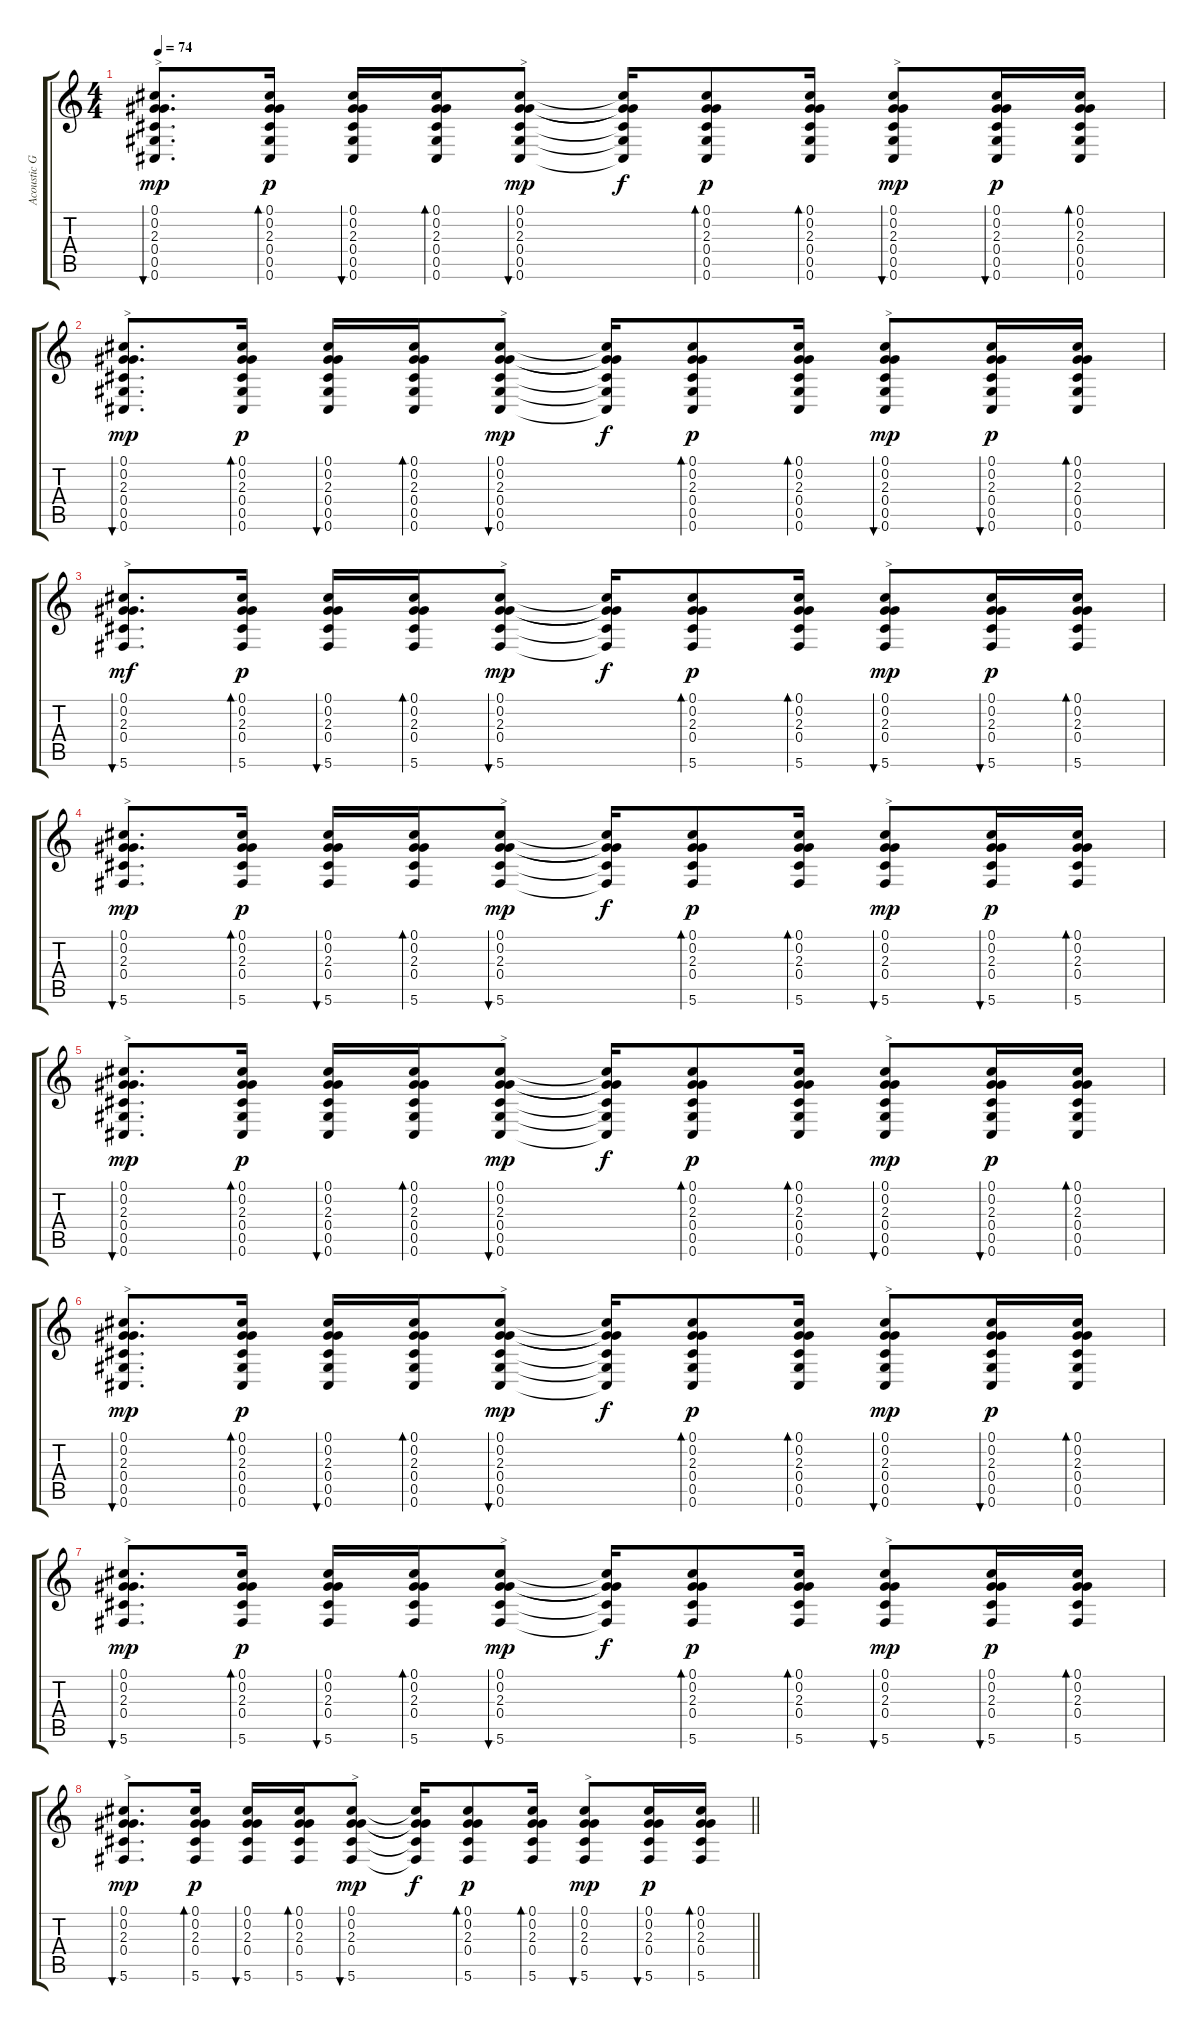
\track ("Acoustic Guitar" "Acoustic G") {instrument acousticguitarsteel}
\staff {score tabs}
\tuning (Db4 Ab3 Gb3 Db3 Ab2 Db2) {hide}
\ts (4 4)
\tempo 74
\clef g2
\ks c
(0.1 0.2 2.3 0.4 0.5 0.6).8{d bu 30 txt ">" dy mp instrument acousticguitarsteel} (0.1 0.2 2.3 0.4 0.5 0.6).16{bd 30 dy p} (0.1 0.2 2.3 0.4 0.5 0.6).16{bu 30} (0.1 0.2 2.3 0.4 0.5 0.6).16{bd 30} (0.1 0.2 2.3 0.4 0.5 0.6).8{bu 30 txt ">" dy mp} (0.1{t} 0.2{t} 2.3{t} 0.4{t} 0.5{t} 0.6{t}).16{dy f} (0.1 0.2 2.3 0.4 0.5 0.6).8{bd 30 dy p} (0.1 0.2 2.3 0.4 0.5 0.6).16{bd 30} (0.1 0.2 2.3 0.4 0.5 0.6).8{bu 30 txt ">" dy mp} (0.1 0.2 2.3 0.4 0.5 0.6).16{bu 30 dy p} (0.1 0.2 2.3 0.4 0.5 0.6).16{bd 30} |
(0.1 0.2 2.3 0.4 0.5 0.6).8{d bu 30 txt ">" dy mp} (0.1 0.2 2.3 0.4 0.5 0.6).16{bd 30 dy p} (0.1 0.2 2.3 0.4 0.5 0.6).16{bu 30} (0.1 0.2 2.3 0.4 0.5 0.6).16{bd 30} (0.1 0.2 2.3 0.4 0.5 0.6).8{bu 30 txt ">" dy mp} (0.1{t} 0.2{t} 2.3{t} 0.4{t} 0.5{t} 0.6{t}).16{dy f} (0.1 0.2 2.3 0.4 0.5 0.6).8{bd 30 dy p} (0.1 0.2 2.3 0.4 0.5 0.6).16{bd 30} (0.1 0.2 2.3 0.4 0.5 0.6).8{bu 30 txt ">" dy mp} (0.1 0.2 2.3 0.4 0.5 0.6).16{bu 30 dy p} (0.1 0.2 2.3 0.4 0.5 0.6).16{bd 30} |
(0.1 0.2 2.3 0.4 5.6).8{d bu 30 txt ">" dy mf} (0.1 0.2 2.3 0.4 5.6).16{bd 30 dy p} (0.1 0.2 2.3 0.4 5.6).16{bu 30} (0.1 0.2 2.3 0.4 5.6).16{bd 30} (0.1 0.2 2.3 0.4 5.6).8{bu 30 txt ">" dy mp} (0.1{t} 0.2{t} 2.3{t} 0.4{t} 5.6{t}).16{dy f} (0.1 0.2 2.3 0.4 5.6).8{bd 30 dy p} (0.1 0.2 2.3 0.4 5.6).16{bd 30} (0.1 0.2 2.3 0.4 5.6).8{bu 30 txt ">" dy mp} (0.1 0.2 2.3 0.4 5.6).16{bu 30 dy p} (0.1 0.2 2.3 0.4 5.6).16{bd 30} |
(0.1 0.2 2.3 0.4 5.6).8{d bu 30 txt ">" dy mp} (0.1 0.2 2.3 0.4 5.6).16{bd 30 dy p} (0.1 0.2 2.3 0.4 5.6).16{bu 30} (0.1 0.2 2.3 0.4 5.6).16{bd 30} (0.1 0.2 2.3 0.4 5.6).8{bu 30 txt ">" dy mp} (0.1{t} 0.2{t} 2.3{t} 0.4{t} 5.6{t}).16{dy f} (0.1 0.2 2.3 0.4 5.6).8{bd 30 dy p} (0.1 0.2 2.3 0.4 5.6).16{bd 30} (0.1 0.2 2.3 0.4 5.6).8{bu 30 txt ">" dy mp} (0.1 0.2 2.3 0.4 5.6).16{bu 30 dy p} (0.1 0.2 2.3 0.4 5.6).16{bd 30} |
(0.1 0.2 2.3 0.4 0.5 0.6).8{d bu 30 txt ">" dy mp} (0.1 0.2 2.3 0.4 0.5 0.6).16{bd 30 dy p} (0.1 0.2 2.3 0.4 0.5 0.6).16{bu 30} (0.1 0.2 2.3 0.4 0.5 0.6).16{bd 30} (0.1 0.2 2.3 0.4 0.5 0.6).8{bu 30 txt ">" dy mp} (0.1{t} 0.2{t} 2.3{t} 0.4{t} 0.5{t} 0.6{t}).16{dy f} (0.1 0.2 2.3 0.4 0.5 0.6).8{bd 30 dy p} (0.1 0.2 2.3 0.4 0.5 0.6).16{bd 30} (0.1 0.2 2.3 0.4 0.5 0.6).8{bu 30 txt ">" dy mp} (0.1 0.2 2.3 0.4 0.5 0.6).16{bu 30 dy p} (0.1 0.2 2.3 0.4 0.5 0.6).16{bd 30} |
(0.1 0.2 2.3 0.4 0.5 0.6).8{d bu 30 txt ">" dy mp} (0.1 0.2 2.3 0.4 0.5 0.6).16{bd 30 dy p} (0.1 0.2 2.3 0.4 0.5 0.6).16{bu 30} (0.1 0.2 2.3 0.4 0.5 0.6).16{bd 30} (0.1 0.2 2.3 0.4 0.5 0.6).8{bu 30 txt ">" dy mp} (0.1{t} 0.2{t} 2.3{t} 0.4{t} 0.5{t} 0.6{t}).16{dy f} (0.1 0.2 2.3 0.4 0.5 0.6).8{bd 30 dy p} (0.1 0.2 2.3 0.4 0.5 0.6).16{bd 30} (0.1 0.2 2.3 0.4 0.5 0.6).8{bu 30 txt ">" dy mp} (0.1 0.2 2.3 0.4 0.5 0.6).16{bu 30 dy p} (0.1 0.2 2.3 0.4 0.5 0.6).16{bd 30} |
(0.1 0.2 2.3 0.4 5.6).8{d bu 30 txt ">" dy mp} (0.1 0.2 2.3 0.4 5.6).16{bd 30 dy p} (0.1 0.2 2.3 0.4 5.6).16{bu 30} (0.1 0.2 2.3 0.4 5.6).16{bd 30} (0.1 0.2 2.3 0.4 5.6).8{bu 30 txt ">" dy mp} (0.1{t} 0.2{t} 2.3{t} 0.4{t} 5.6{t}).16{dy f} (0.1 0.2 2.3 0.4 5.6).8{bd 30 dy p} (0.1 0.2 2.3 0.4 5.6).16{bd 30} (0.1 0.2 2.3 0.4 5.6).8{bu 30 txt ">" dy mp} (0.1 0.2 2.3 0.4 5.6).16{bu 30 dy p} (0.1 0.2 2.3 0.4 5.6).16{bd 30} |
\barLineRight lightlight
(0.1 0.2 2.3 0.4 5.6).8{d bu 30 txt ">" dy mp} (0.1 0.2 2.3 0.4 5.6).16{bd 30 dy p} (0.1 0.2 2.3 0.4 5.6).16{bu 30} (0.1 0.2 2.3 0.4 5.6).16{bd 30} (0.1 0.2 2.3 0.4 5.6).8{bu 30 txt ">" dy mp} (0.1{t} 0.2{t} 2.3{t} 0.4{t} 5.6{t}).16{dy f} (0.1 0.2 2.3 0.4 5.6).8{bd 30 dy p} (0.1 0.2 2.3 0.4 5.6).16{bd 30} (0.1 0.2 2.3 0.4 5.6).8{bu 30 txt ">" dy mp} (0.1 0.2 2.3 0.4 5.6).16{bu 30 dy p} (0.1 0.2 2.3 0.4 5.6).16{bd 30}
